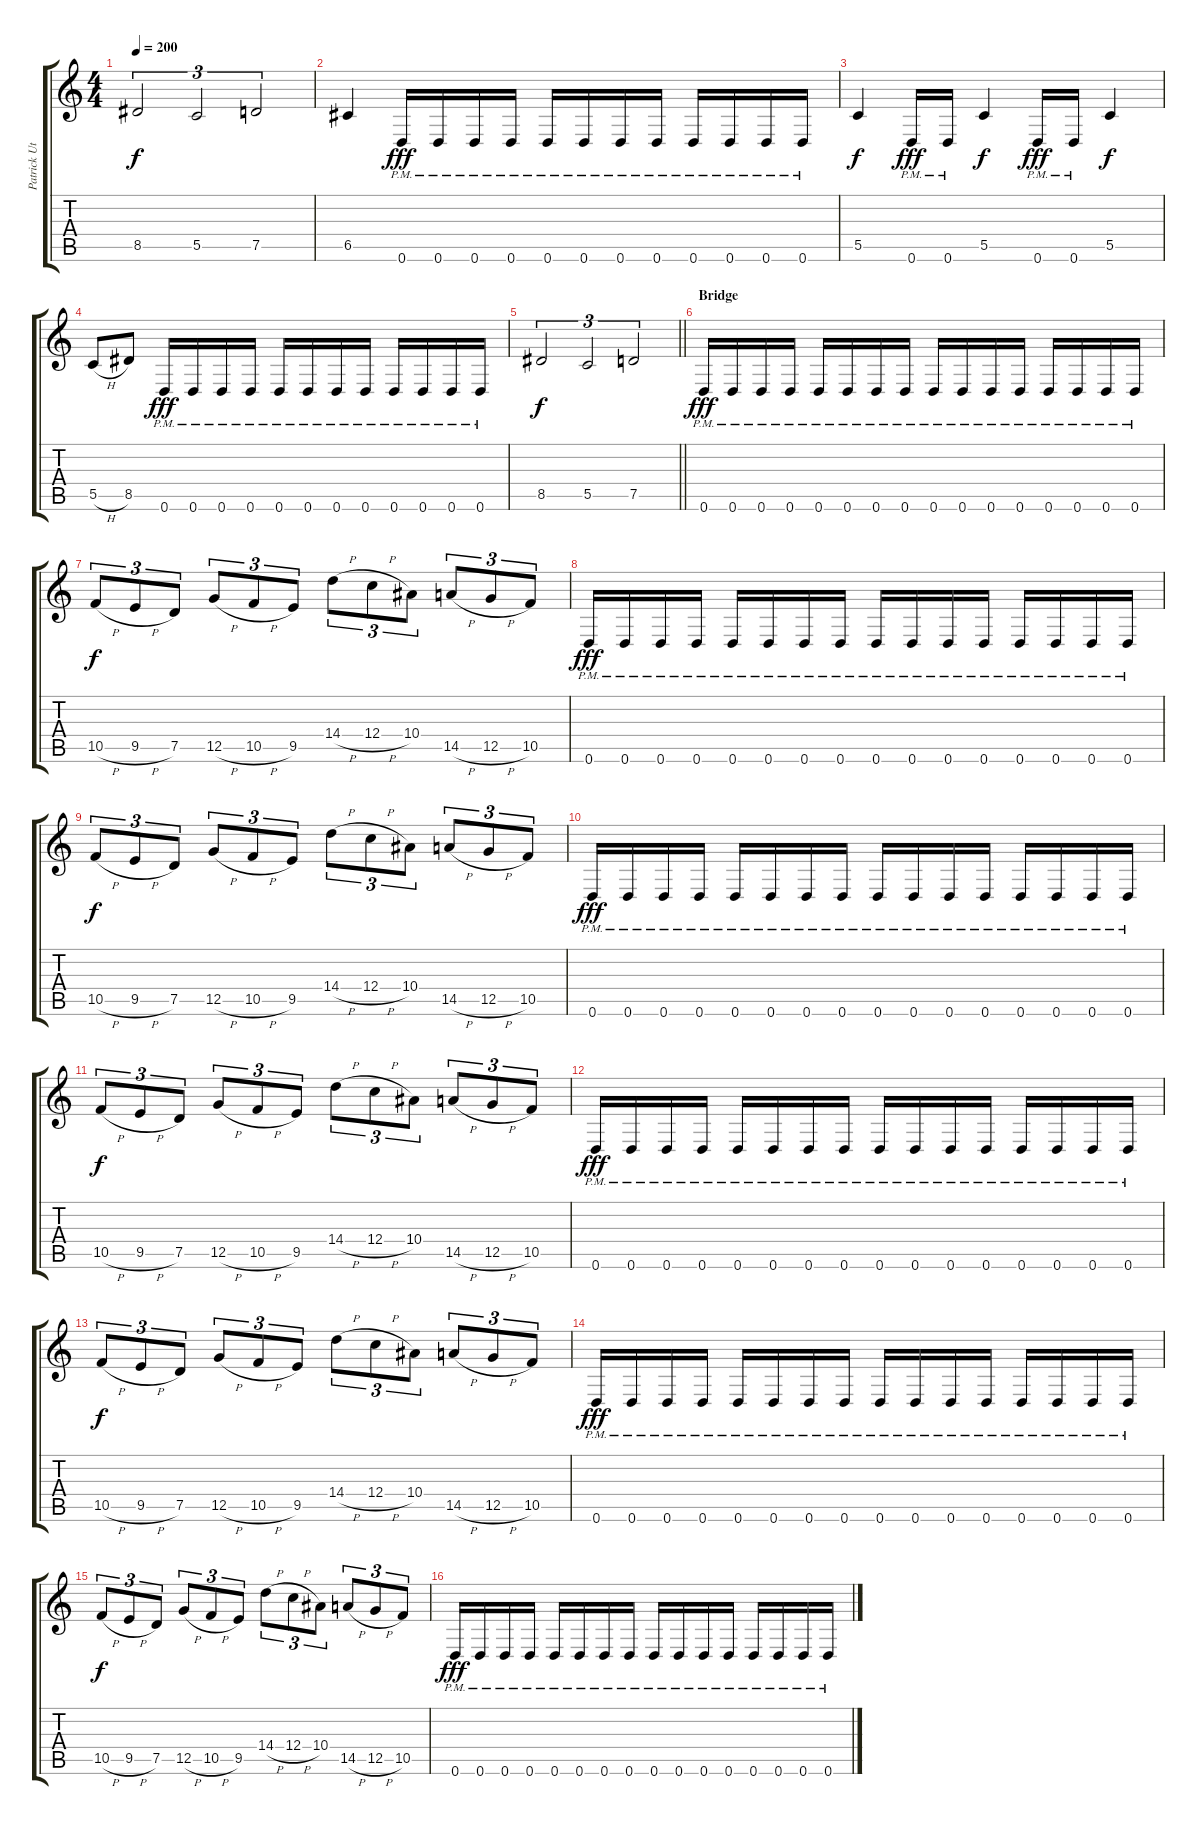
\track ("Patrick Uterwijk" "Patrick Ut") {instrument distortionguitar}
\staff {score tabs}
\tuning (D4 A3 F3 C3 G2 D2) {hide}
\ts (4 4)
\tempo 200
\clef g2
\ks c
8.5.2{tu (3 2) dy f} 5.5.2{tu (3 2)} 7.5.2{tu (3 2)} |
6.5.4 0.6{pm}.16{dy fff} 0.6{pm}.16 0.6{pm}.16 0.6{pm}.16 0.6{pm}.16 0.6{pm}.16 0.6{pm}.16 0.6{pm}.16 0.6{pm}.16 0.6{pm}.16 0.6{pm}.16 0.6{pm}.16 |
5.5.4{dy f} 0.6{pm}.16{dy fff} 0.6{pm}.16 5.5.4{dy f} 0.6{pm}.16{dy fff} 0.6{pm}.16 5.5.4{dy f} |
5.5{h}.8 8.5.8 0.6{pm}.16{dy fff} 0.6{pm}.16 0.6{pm}.16 0.6{pm}.16 0.6{pm}.16 0.6{pm}.16 0.6{pm}.16 0.6{pm}.16 0.6{pm}.16 0.6{pm}.16 0.6{pm}.16 0.6{pm}.16 |
\barLineRight lightlight
8.5.2{tu (3 2) dy f} 5.5.2{tu (3 2)} 7.5.2{tu (3 2)} |
\section ("" "Bridge")
0.6{pm}.16{dy fff} 0.6{pm}.16 0.6{pm}.16 0.6{pm}.16 0.6{pm}.16 0.6{pm}.16 0.6{pm}.16 0.6{pm}.16 0.6{pm}.16 0.6{pm}.16 0.6{pm}.16 0.6{pm}.16 0.6{pm}.16 0.6{pm}.16 0.6{pm}.16 0.6{pm}.16 |
10.5{h}.8{tu (3 2) dy f} 9.5{h}.8{tu (3 2)} 7.5.8{tu (3 2)} 12.5{h}.8{tu (3 2)} 10.5{h}.8{tu (3 2)} 9.5.8{tu (3 2)} 14.4{h}.8{tu (3 2)} 12.4{h}.8{tu (3 2)} 10.4.8{tu (3 2)} 14.5{h}.8{tu (3 2)} 12.5{h}.8{tu (3 2)} 10.5.8{tu (3 2)} |
0.6{pm}.16{dy fff} 0.6{pm}.16 0.6{pm}.16 0.6{pm}.16 0.6{pm}.16 0.6{pm}.16 0.6{pm}.16 0.6{pm}.16 0.6{pm}.16 0.6{pm}.16 0.6{pm}.16 0.6{pm}.16 0.6{pm}.16 0.6{pm}.16 0.6{pm}.16 0.6{pm}.16 |
10.5{h}.8{tu (3 2) dy f} 9.5{h}.8{tu (3 2)} 7.5.8{tu (3 2)} 12.5{h}.8{tu (3 2)} 10.5{h}.8{tu (3 2)} 9.5.8{tu (3 2)} 14.4{h}.8{tu (3 2)} 12.4{h}.8{tu (3 2)} 10.4.8{tu (3 2)} 14.5{h}.8{tu (3 2)} 12.5{h}.8{tu (3 2)} 10.5.8{tu (3 2)} |
0.6{pm}.16{dy fff} 0.6{pm}.16 0.6{pm}.16 0.6{pm}.16 0.6{pm}.16 0.6{pm}.16 0.6{pm}.16 0.6{pm}.16 0.6{pm}.16 0.6{pm}.16 0.6{pm}.16 0.6{pm}.16 0.6{pm}.16 0.6{pm}.16 0.6{pm}.16 0.6{pm}.16 |
10.5{h}.8{tu (3 2) dy f} 9.5{h}.8{tu (3 2)} 7.5.8{tu (3 2)} 12.5{h}.8{tu (3 2)} 10.5{h}.8{tu (3 2)} 9.5.8{tu (3 2)} 14.4{h}.8{tu (3 2)} 12.4{h}.8{tu (3 2)} 10.4.8{tu (3 2)} 14.5{h}.8{tu (3 2)} 12.5{h}.8{tu (3 2)} 10.5.8{tu (3 2)} |
0.6{pm}.16{dy fff} 0.6{pm}.16 0.6{pm}.16 0.6{pm}.16 0.6{pm}.16 0.6{pm}.16 0.6{pm}.16 0.6{pm}.16 0.6{pm}.16 0.6{pm}.16 0.6{pm}.16 0.6{pm}.16 0.6{pm}.16 0.6{pm}.16 0.6{pm}.16 0.6{pm}.16 |
10.5{h}.8{tu (3 2) dy f} 9.5{h}.8{tu (3 2)} 7.5.8{tu (3 2)} 12.5{h}.8{tu (3 2)} 10.5{h}.8{tu (3 2)} 9.5.8{tu (3 2)} 14.4{h}.8{tu (3 2)} 12.4{h}.8{tu (3 2)} 10.4.8{tu (3 2)} 14.5{h}.8{tu (3 2)} 12.5{h}.8{tu (3 2)} 10.5.8{tu (3 2)} |
0.6{pm}.16{dy fff} 0.6{pm}.16 0.6{pm}.16 0.6{pm}.16 0.6{pm}.16 0.6{pm}.16 0.6{pm}.16 0.6{pm}.16 0.6{pm}.16 0.6{pm}.16 0.6{pm}.16 0.6{pm}.16 0.6{pm}.16 0.6{pm}.16 0.6{pm}.16 0.6{pm}.16 |
10.5{h}.8{tu (3 2) dy f} 9.5{h}.8{tu (3 2)} 7.5.8{tu (3 2)} 12.5{h}.8{tu (3 2)} 10.5{h}.8{tu (3 2)} 9.5.8{tu (3 2)} 14.4{h}.8{tu (3 2)} 12.4{h}.8{tu (3 2)} 10.4.8{tu (3 2)} 14.5{h}.8{tu (3 2)} 12.5{h}.8{tu (3 2)} 10.5.8{tu (3 2)} |
0.6{pm}.16{dy fff} 0.6{pm}.16 0.6{pm}.16 0.6{pm}.16 0.6{pm}.16 0.6{pm}.16 0.6{pm}.16 0.6{pm}.16 0.6{pm}.16 0.6{pm}.16 0.6{pm}.16 0.6{pm}.16 0.6{pm}.16 0.6{pm}.16 0.6{pm}.16 0.6{pm}.16
